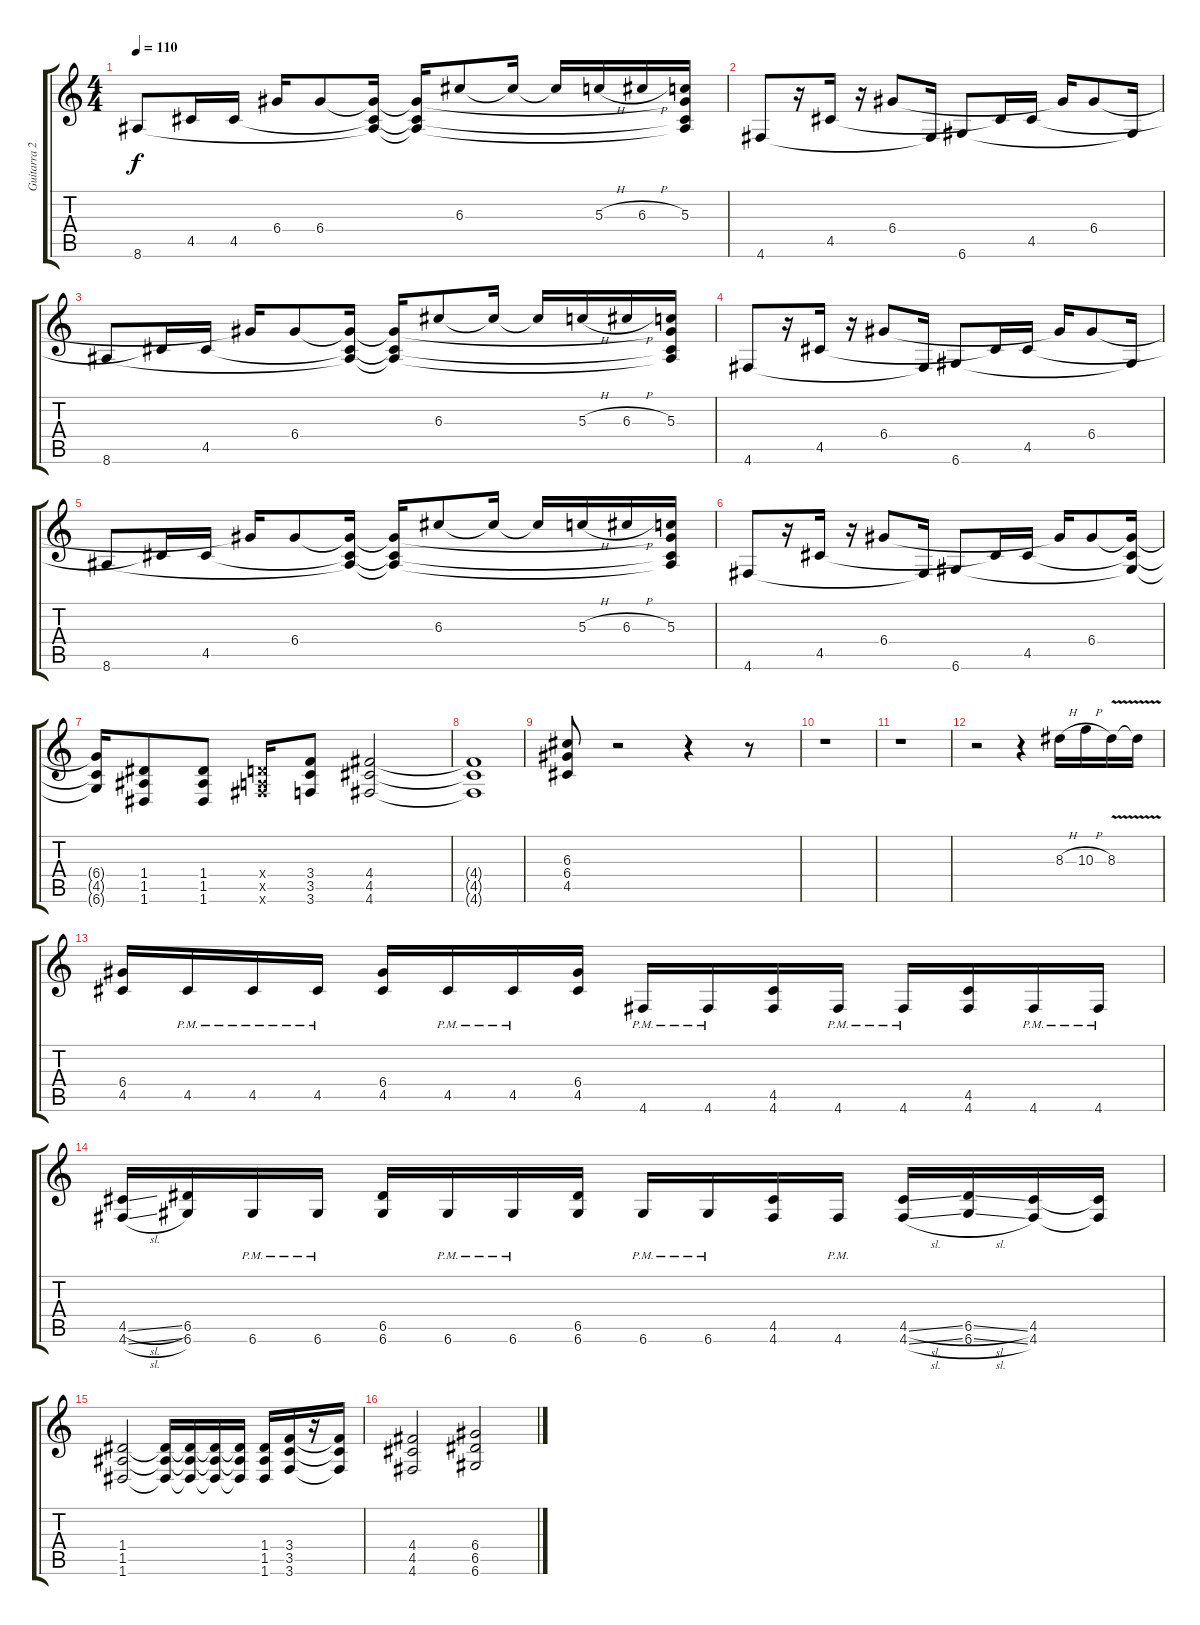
\track ("Guitarra 2" "Guitarra 2") {instrument distortionguitar}
\staff {score tabs}
\tuning (E4 B3 G3 D3 A2 D2) {hide}
\ts (4 4)
\tempo 110
\clef g2
\ks c
8.6.8{dy f} 4.5{t}.16 4.5.16 6.4{t}.16 6.4.8 (6.4{t} 4.5{t} 8.6{t}).16 (6.4{t} 4.5{t} 8.6{t}).16 6.3.8 6.3{t}.16 6.3{t}.16 5.3{h}.16 6.3{h}.16 (5.3 6.4{t} 4.5{t} 8.6{t}).16 |
4.6.8 r.16 4.5.16 r.16 6.4.8 4.6{t}.16 6.6.8 4.5{t}.16 4.5.16 6.4{t}.16 6.4.8 6.6{t}.16 |
8.6.8 4.5{t}.16 4.5.16 6.4{t}.16 6.4.8 (6.4{t} 4.5{t} 8.6{t}).16 (6.4{t} 4.5{t} 8.6{t}).16 6.3.8 6.3{t}.16 6.3{t}.16 5.3{h}.16 6.3{h}.16 (5.3 6.4{t} 4.5{t} 8.6{t}).16 |
4.6.8 r.16 4.5.16 r.16 6.4.8 4.6{t}.16 6.6.8 4.5{t}.16 4.5.16 6.4{t}.16 6.4.8 6.6{t}.16 |
8.6.8 4.5{t}.16 4.5.16 6.4{t}.16 6.4.8 (6.4{t} 4.5{t} 8.6{t}).16 (6.4{t} 4.5{t} 8.6{t}).16 6.3.8 6.3{t}.16 6.3{t}.16 5.3{h}.16 6.3{h}.16 (5.3 6.4{t} 4.5{t} 8.6{t}).16 |
4.6.8 r.16 4.5.16 r.16 6.4.8 4.6{t}.16 6.6.8 4.5{t}.16 4.5.16 6.4{t}.16 6.4.8 (6.4{t} 4.5{t} 6.6{t}).16 |
(6.4{t} 4.5{t} 6.6{t}).16 (1.4 1.5 1.6).8 (1.4 1.5 1.6).8 (0.4{x} 0.5{x} 4.6{x}).16 (3.4 3.5 3.6).8 (4.4 4.5 4.6).2 |
(4.4{t} 4.5{t} 4.6{t}).1 |
(6.3 6.4 4.5).8 r.2 r.4 r.8 |
r.1 |
r.1 |
r.2 r.4 8.3{h}.16 10.3{h}.16 8.3{v}.16 8.3{t}.16 |
(6.4 4.5).16 4.5{pm}.16 4.5{pm}.16 4.5{pm}.16 (6.4 4.5).16 4.5{pm}.16 4.5{pm}.16 (6.4 4.5).16 4.6{pm}.16 4.6{pm}.16 (4.5 4.6).16 4.6{pm}.16 4.6{pm}.16 (4.5 4.6).16 4.6{pm}.16 4.6{pm}.16 |
(4.5{sl} 4.6{sl}).16 (6.5 6.6).16 6.6{pm}.16 6.6{pm}.16 (6.5 6.6).16 6.6{pm}.16 6.6{pm}.16 (6.5 6.6).16 6.6{pm}.16 6.6{pm}.16 (4.5 4.6).16 4.6{pm}.16 (4.5{sl} 4.6{sl}).16 (6.5{sl} 6.6{sl}).16 (4.5 4.6).16 (4.5{t} 4.6{t}).16 |
(1.4 1.5 1.6).2 (1.4{t} 1.5{t} 1.6{t}).16 (1.4{t} 1.5{t} 1.6{t}).16 (1.4{t} 1.5{t} 1.6{t}).16 (1.4{t} 1.5{t} 1.6{t}).16 (1.4 1.5 1.6).16 (3.4 3.5 3.6).16 r.16 (3.4{t} 3.5{t} 3.6{t}).16 |
(4.4 4.5 4.6).2 (6.4 6.5 6.6).2
